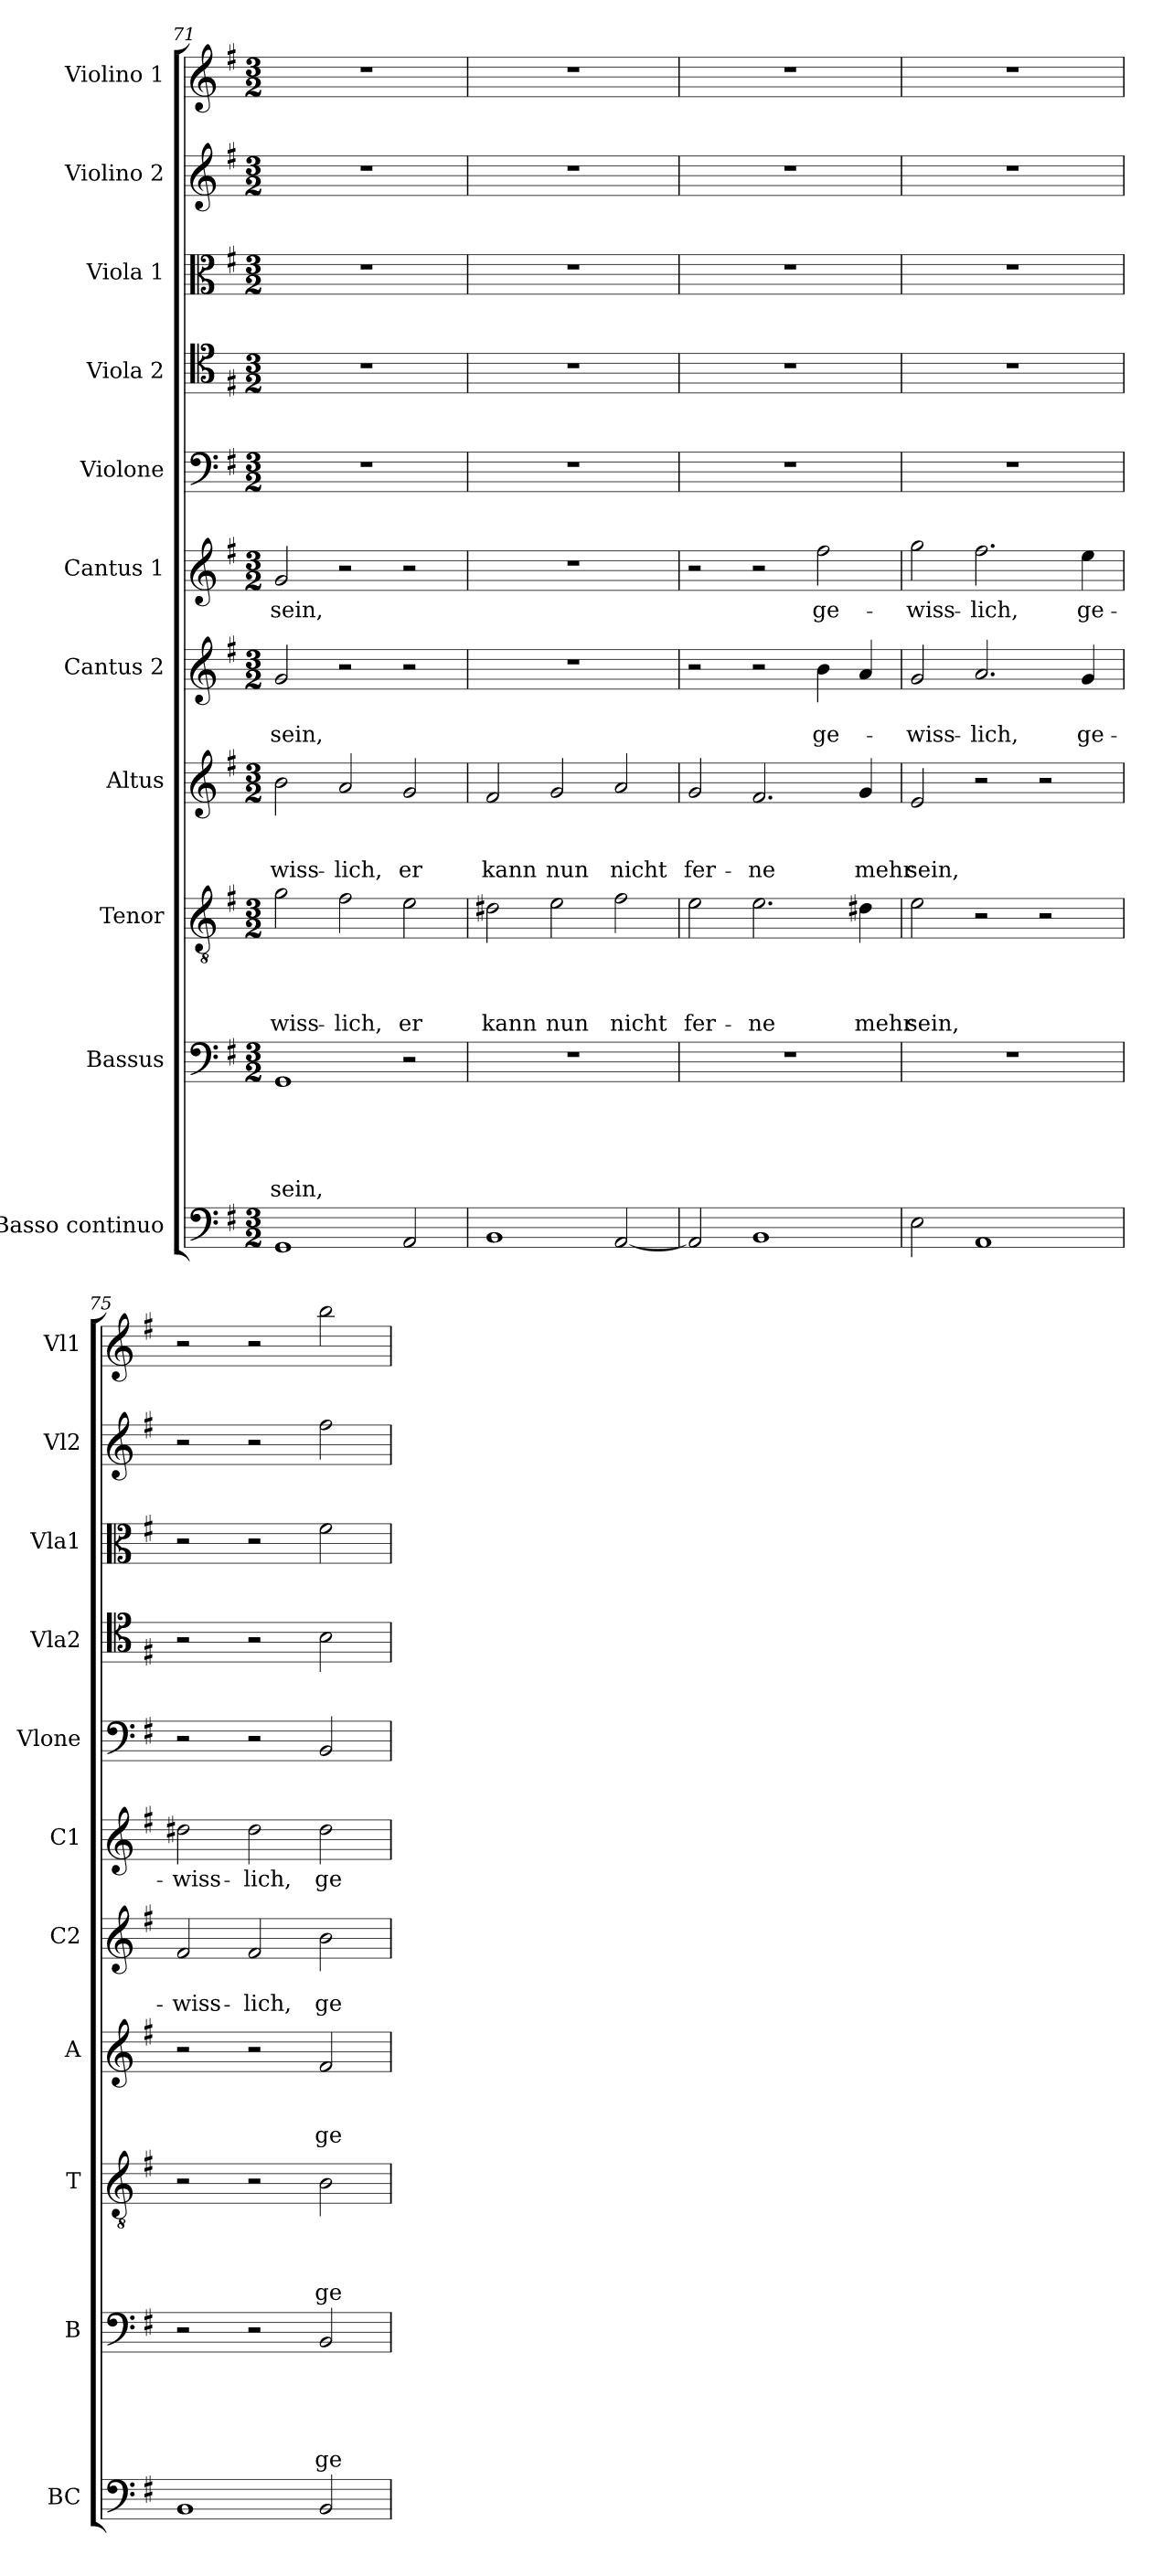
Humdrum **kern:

**kern	**kern	**text	**text	**text	**text	**text	**kern	**text	**text	**text	**text	**kern	**text	**text	**text	**kern	**text	**text	**kern	**text	**kern	**kern	**kern	**kern	**kern
*part11	*part10	*part10	*part10	*part10	*part10	*part10	*part9	*part9	*part9	*part9	*part9	*part8	*part8	*part8	*part8	*part7	*part7	*part7	*part6	*part6	*part5	*part4	*part3	*part2	*part1
*staff11	*staff10	*staff10	*staff10	*staff10	*staff10	*staff10	*staff9	*staff9	*staff9	*staff9	*staff9	*staff8	*staff8	*staff8	*staff8	*staff7	*staff7	*staff7	*staff6	*staff6	*staff5	*staff4	*staff3	*staff2	*staff1
*I"Basso continuo	*I"Bassus	*	*	*	*	*	*I"Tenor	*	*	*	*	*I"Altus	*	*	*	*I"Cantus 2	*	*	*I"Cantus 1	*	*I"Violone	*I"Viola 2	*I"Viola 1	*I"Violino 2	*I"Violino 1
*I'BC	*I'B	*	*	*	*	*	*I'T	*	*	*	*	*I'A	*	*	*	*I'C2	*	*	*I'C1	*	*I'Vlone	*I'Vla2	*I'Vla1	*I'Vl2	*I'Vl1
*clefF4	*clefF4	*	*	*	*	*	*clefGv2	*	*	*	*	*clefG2	*	*	*	*clefG2	*	*	*clefG2	*	*clefF4	*clefC4	*clefC3	*clefG2	*clefG2
*k[f#]	*k[f#]	*	*	*	*	*	*k[f#]	*	*	*	*	*k[f#]	*	*	*	*k[f#]	*	*	*k[f#]	*	*k[f#]	*k[f#]	*k[f#]	*k[f#]	*k[f#]
*G:	*G:	*	*	*	*	*	*G:	*	*	*	*	*G:	*	*	*	*G:	*	*	*G:	*	*G:	*G:	*G:	*G:	*G:
*M3/2	*M3/2	*	*	*	*	*	*M3/2	*	*	*	*	*M3/2	*	*	*	*M3/2	*	*	*M3/2	*	*M3/2	*M3/2	*M3/2	*M3/2	*M3/2
=71	=71	=71	=71	=71	=71	=71	=71	=71	=71	=71	=71	=71	=71	=71	=71	=71	=71	=71	=71	=71	=71	=71	=71	=71	=71
!	!	!	!	!	!	!LO:LY:b	!	!	!	!	!LO:LY:b	!	!	!	!LO:LY:b	!	!	!LO:LY:b	!	!LO:LY:b	!	!	!	!	!
1GG	1GG	.	.	.	.	sein,	2g\	.	.	.	-wiss-	2b\	.	.	-wiss-	2g/	.	sein,	2g/	sein,	1.r	1.r	1.r	1.r	1.r
!	!	!	!	!	!	!	!	!	!	!	!LO:LY:b	!	!	!	!LO:LY:b	!	!	!	!	!	!	!	!	!	!
.	.	.	.	.	.	.	2f#\	.	.	.	-lich,	2a/	.	.	-lich,	2r	.	.	2r	.	.	.	.	.	.
!	!	!	!	!	!	!	!	!	!	!	!LO:LY:b	!	!	!	!LO:LY:b	!	!	!	!	!	!	!	!	!	!
2AA/	2r	.	.	.	.	.	2e\	.	.	.	er	2g/	.	.	er	2r	.	.	2r	.	.	.	.	.	.
=72	=72	=72	=72	=72	=72	=72	=72	=72	=72	=72	=72	=72	=72	=72	=72	=72	=72	=72	=72	=72	=72	=72	=72	=72	=72
!	!	!	!	!	!	!	!	!	!	!	!LO:LY:b	!	!	!	!LO:LY:b	!	!	!	!	!	!	!	!	!	!
1BB	1.r	.	.	.	.	.	2d#X\	.	.	.	kann	2f#/	.	.	kann	1.r	.	.	1.r	.	1.r	1.r	1.r	1.r	1.r
!	!	!	!	!	!	!	!	!	!	!	!LO:LY:b	!	!	!	!LO:LY:b	!	!	!	!	!	!	!	!	!	!
.	.	.	.	.	.	.	2e\	.	.	.	nun	2g/	.	.	nun	.	.	.	.	.	.	.	.	.	.
!	!	!	!	!	!	!	!	!	!	!	!LO:LY:b	!	!	!	!LO:LY:b	!	!	!	!	!	!	!	!	!	!
[2AA/	.	.	.	.	.	.	2f#\	.	.	.	nicht	2a/	.	.	nicht	.	.	.	.	.	.	.	.	.	.
=73	=73	=73	=73	=73	=73	=73	=73	=73	=73	=73	=73	=73	=73	=73	=73	=73	=73	=73	=73	=73	=73	=73	=73	=73	=73
!	!	!	!	!	!	!	!	!	!	!	!LO:LY:b	!	!	!	!LO:LY:b	!	!	!	!	!	!	!	!	!	!
2AA/]	1.r	.	.	.	.	.	2e\	.	.	.	fer-	2g/	.	.	fer-	2r	.	.	2r	.	1.r	1.r	1.r	1.r	1.r
!	!	!	!	!	!	!	!	!	!	!	!LO:LY:b	!	!	!	!LO:LY:b	!	!	!	!	!	!	!	!	!	!
1BB	.	.	.	.	.	.	2.e\	.	.	.	-ne	2.f#/	.	.	-ne	2r	.	.	2r	.	.	.	.	.	.
!	!	!	!	!	!	!	!	!	!	!	!	!	!	!	!	!	!	!LO:LY:b	!	!LO:LY:b	!	!	!	!	!
.	.	.	.	.	.	.	.	.	.	.	.	.	.	.	.	4b\	.	ge-	2ff#\	ge-	.	.	.	.	.
!	!	!	!	!	!	!	!	!	!	!	!LO:LY:b	!	!	!	!LO:LY:b	!	!	!	!	!	!	!	!	!	!
.	.	.	.	.	.	.	4d#X\	.	.	.	mehr	4g/	.	.	mehr	4a/	.	.	.	.	.	.	.	.	.
=74	=74	=74	=74	=74	=74	=74	=74	=74	=74	=74	=74	=74	=74	=74	=74	=74	=74	=74	=74	=74	=74	=74	=74	=74	=74
!	!	!	!	!	!	!	!	!	!	!	!LO:LY:b	!	!	!	!LO:LY:b	!	!	!LO:LY:b	!	!LO:LY:b	!	!	!	!	!
2E\	1.r	.	.	.	.	.	2e\	.	.	.	sein,	2e/	.	.	sein,	2g/	.	-wiss-	2gg\	-wiss-	1.r	1.r	1.r	1.r	1.r
!	!	!	!	!	!	!	!	!	!	!	!	!	!	!	!	!	!	!LO:LY:b	!	!LO:LY:b	!	!	!	!	!
1AA	.	.	.	.	.	.	2r	.	.	.	.	2r	.	.	.	2.a/	.	-lich,	2.ff#\	-lich,	.	.	.	.	.
.	.	.	.	.	.	.	2r	.	.	.	.	2r	.	.	.	.	.	.	.	.	.	.	.	.	.
!	!	!	!	!	!	!	!	!	!	!	!	!	!	!	!	!	!	!LO:LY:b	!	!LO:LY:b	!	!	!	!	!
.	.	.	.	.	.	.	.	.	.	.	.	.	.	.	.	4g/	.	ge-	4ee\	ge-	.	.	.	.	.
!!LO:PB:g=z
=75	=75	=75	=75	=75	=75	=75	=75	=75	=75	=75	=75	=75	=75	=75	=75	=75	=75	=75	=75	=75	=75	=75	=75	=75	=75
!	!	!	!	!	!	!	!	!	!	!	!	!	!	!	!	!	!	!LO:LY:b	!	!LO:LY:b	!	!	!	!	!
1BB	2r	.	.	.	.	.	2r	.	.	.	.	2r	.	.	.	2f#/	.	-wiss-	2dd#X\	-wiss-	2r	2r	2r	2r	2r
!	!	!	!	!	!	!	!	!	!	!	!	!	!	!	!	!	!	!LO:LY:b	!	!LO:LY:b	!	!	!	!	!
.	2r	.	.	.	.	.	2r	.	.	.	.	2r	.	.	.	2f#/	.	-lich,	2dd#\	-lich,	2r	2r	2r	2r	2r
!	!	!	!	!	!	!LO:LY:b	!	!	!	!	!LO:LY:b	!	!	!	!LO:LY:b	!	!	!LO:LY:b	!	!LO:LY:b	!	!	!	!	!
2BB/	2BB/	.	.	.	.	ge-	2B\	.	.	.	ge-	2f#/	.	.	ge-	2b\	.	ge-	2dd#\	ge-	2BB/	2B\	2f#\	2ff#\	2bb\
=	=	=	=	=	=	=	=	=	=	=	=	=	=	=	=	=	=	=	=	=	=	=	=	=	=
*-	*-	*-	*-	*-	*-	*-	*-	*-	*-	*-	*-	*-	*-	*-	*-	*-	*-	*-	*-	*-	*-	*-	*-	*-	*-
